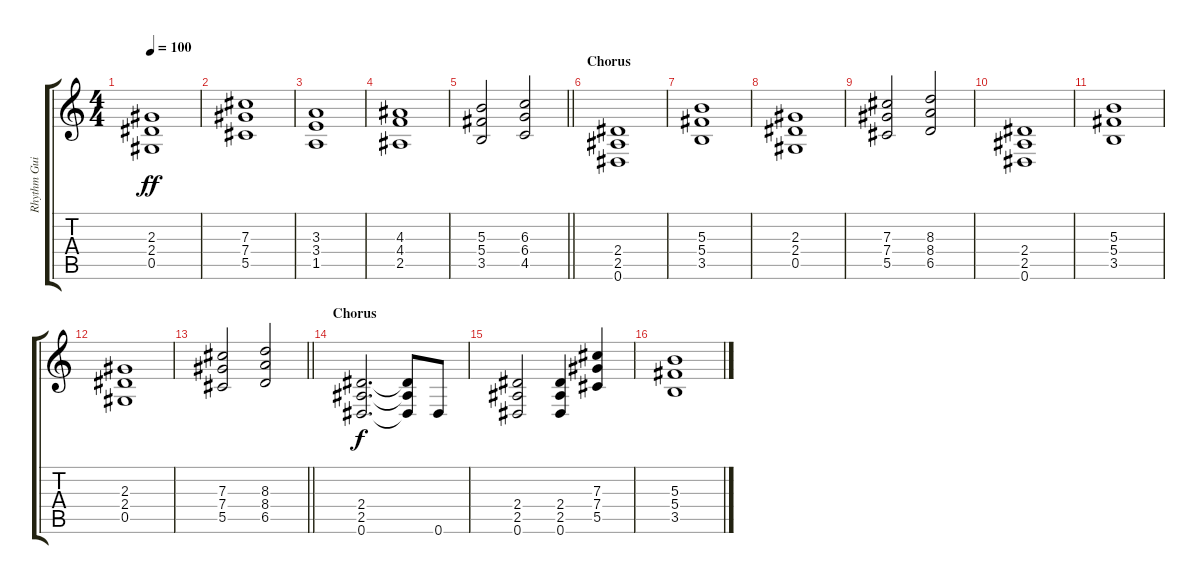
\track ("Rhythm Guitar" "Rhythm Gui") {instrument distortionguitar}
\staff {score tabs}
\tuning (Eb4 Bb3 Gb3 Db3 Ab2 Eb2) {hide}
\ts (4 4)
\tempo 100
\clef g2
\ks c
(2.3 2.4 0.5).1{dy ff} |
(7.3 7.4 5.5).1 |
(3.3 3.4 1.5).1 |
(4.3 4.4 2.5).1 |
\barLineRight lightlight
(5.3 5.4 3.5).2 (6.3 6.4 4.5).2 |
\section ("" "Chorus")
(2.4 2.5 0.6).1 |
(5.3 5.4 3.5).1 |
(2.3 2.4 0.5).1 |
(7.3 7.4 5.5).2 (8.3 8.4 6.5).2 |
(2.4 2.5 0.6).1 |
(5.3 5.4 3.5).1 |
(2.3 2.4 0.5).1 |
\barLineRight lightlight
(7.3 7.4 5.5).2 (8.3 8.4 6.5).2 |
\section ("" "Chorus")
(2.4 2.5 0.6).2{d dy f} (2.4{t} 2.5{t} 0.6{t}).8 0.6.8 |
(2.4 2.5 0.6).2 (2.4 2.5 0.6).4 (7.3 7.4 5.5).4 |
(5.3 5.4 3.5).1
